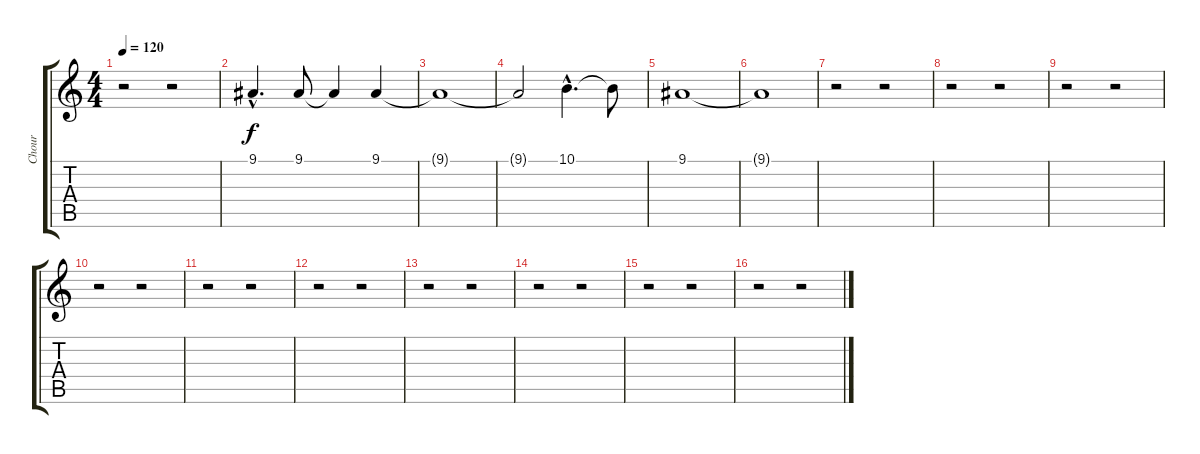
\track ("Chour" "Chour") {instrument lead2sawtooth}
\staff {score tabs}
\tuning (Db4 Ab3 E3 B2 Gb2 Db2) {hide}
\ts (4 4)
\tempo 120
\clef g2
\ks c
r.2{dy f} r.2 |
9.1{hac}.4{d} 9.1.8 9.1{t}.4 9.1.4 |
9.1{t}.1 |
9.1{t}.2 10.1{hac}.4{d} 10.1{t}.8 |
9.1.1 |
9.1{t}.1 |
r.2 r.2 |
r.2 r.2 |
r.2 r.2 |
r.2 r.2 |
r.2 r.2 |
r.2 r.2 |
r.2 r.2 |
r.2 r.2 |
r.2 r.2 |
r.2 r.2
